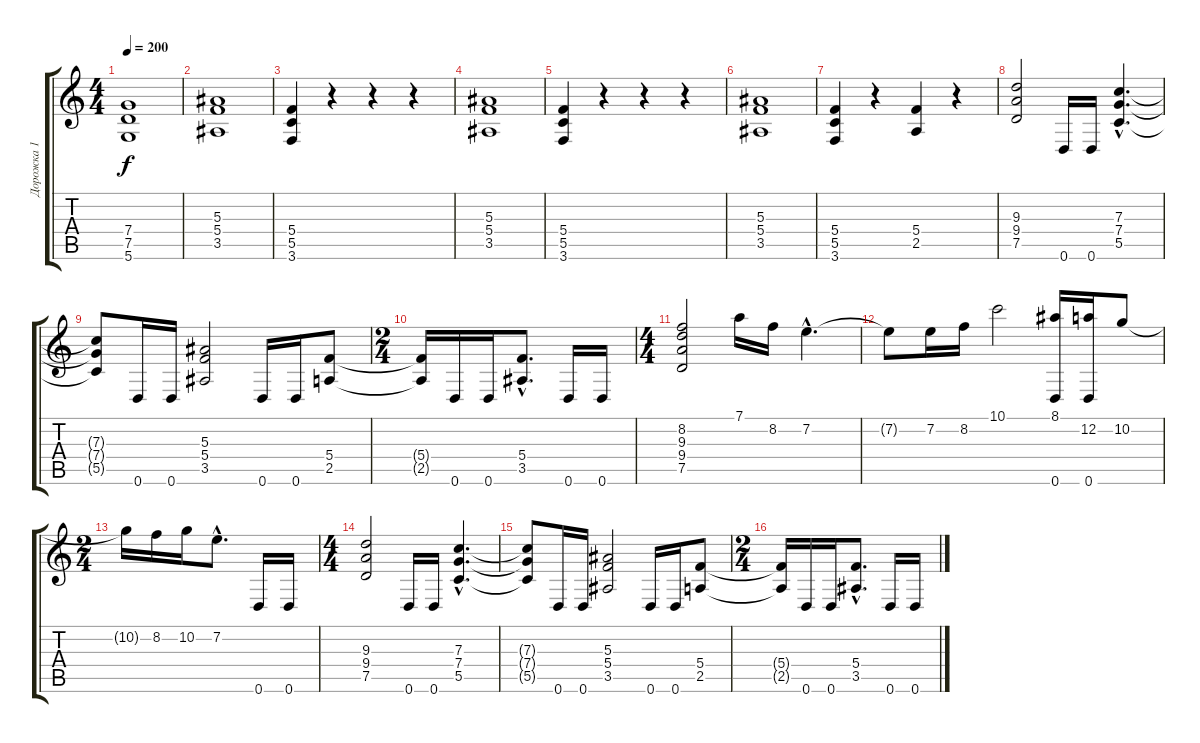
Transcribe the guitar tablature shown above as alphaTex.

\track ("Дорожка 1" "Дорожка 1") {instrument distortionguitar}
\staff {score tabs}
\tuning (D4 A3 F3 C3 G2 D2) {hide}
\ts (4 4)
\tempo 200
\clef g2
\ks c
(7.4 7.5 5.6).1{dy f} |
(5.3 5.4 3.5).1 |
(5.4 5.5 3.6).4 r.4 r.4 r.4 |
(5.3 5.4 3.5).1 |
(5.4 5.5 3.6).4 r.4 r.4 r.4 |
(5.3 5.4 3.5).1 |
(5.4 5.5 3.6).4 r.4 (5.4 2.5).4 r.4 |
(9.3 9.4 7.5).2 0.6.16 0.6.16 (7.3{hac} 7.4{hac} 5.5{hac}).4{d} |
(7.3{t} 7.4{t} 5.5{t}).8 0.6.16 0.6.16 (5.3 5.4 3.5).2 0.6.16 0.6.16 (5.4 2.5).8 |
\ts (2 4)
(5.4{t} 2.5{t}).16 0.6.16 0.6.16 (5.4{hac} 3.5{hac}).8{d} 0.6.16 0.6.16 |
\ts (4 4)
(8.2 9.3 9.4 7.5).2 7.1.16 8.2.16 7.2{hac}.4{d} |
7.2{t}.8 7.2.16 8.2.16 10.1.2 (8.1 0.6).16 (12.2 0.6).16 10.2.8 |
\ts (2 4)
10.2{t}.16 8.2.16 10.2.16 7.2{hac}.8{d} 0.6.16 0.6.16 |
\ts (4 4)
(9.3 9.4 7.5).2 0.6.16 0.6.16 (7.3{hac} 7.4{hac} 5.5{hac}).4{d} |
(7.3{t} 7.4{t} 5.5{t}).8 0.6.16 0.6.16 (5.3 5.4 3.5).2 0.6.16 0.6.16 (5.4 2.5).8 |
\ts (2 4)
(5.4{t} 2.5{t}).16 0.6.16 0.6.16 (5.4{hac} 3.5{hac}).8{d} 0.6.16 0.6.16
